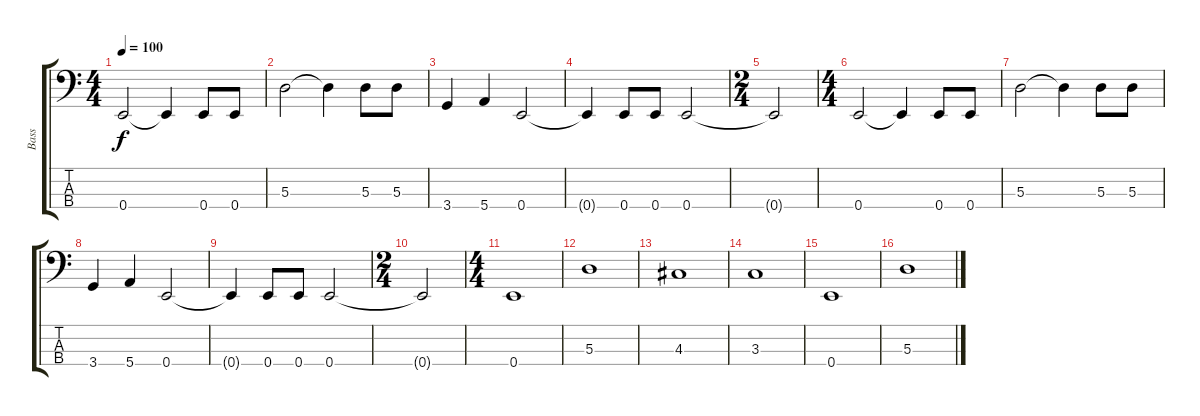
\track ("Bass" "Bass") {instrument electricbasspick}
\staff {score tabs}
\tuning (G2 D2 A1 E1) {hide}
\ts (4 4)
\tempo 100
\clef f4
\ks c
0.4.2{dy f} 0.4{t}.4 0.4.8 0.4.8 |
5.3.2 5.3{t}.4 5.3.8 5.3.8 |
3.4.4 5.4.4 0.4.2 |
0.4{t}.4 0.4.8 0.4.8 0.4.2 |
\ts (2 4)
0.4{t}.2 |
\ts (4 4)
0.4.2 0.4{t}.4 0.4.8 0.4.8 |
5.3.2 5.3{t}.4 5.3.8 5.3.8 |
3.4.4 5.4.4 0.4.2 |
0.4{t}.4 0.4.8 0.4.8 0.4.2 |
\ts (2 4)
0.4{t}.2 |
\ts (4 4)
0.4.1 |
5.3.1 |
4.3.1 |
3.3.1 |
0.4.1 |
5.3.1
